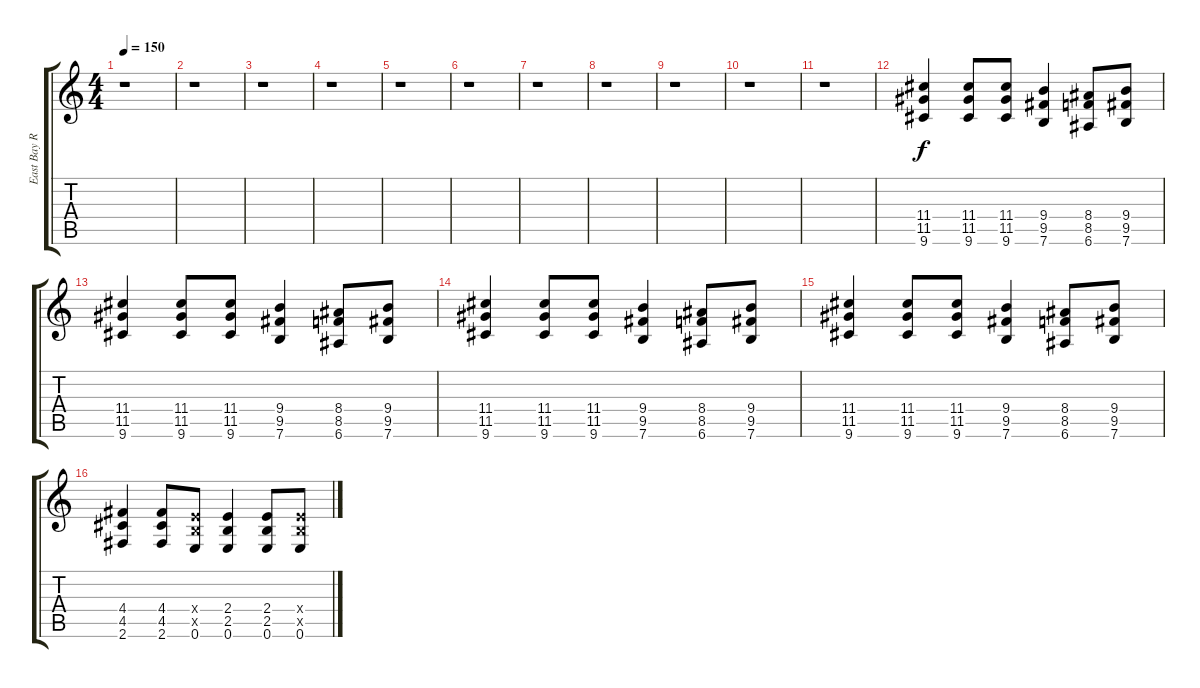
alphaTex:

\track ("East Bay Ray" "East Bay R") {instrument distortionguitar}
\staff {score tabs}
\tuning (E4 B3 G3 D3 A2 E2) {hide}
\ts (4 4)
\tempo 150
\clef g2
\ks c
r.1{dy f} |
r.1 |
r.1 |
r.1 |
r.1 |
r.1 |
r.1 |
r.1 |
r.1 |
r.1 |
r.1 |
(11.4 11.5 9.6).4 (11.4 11.5 9.6).8 (11.4 11.5 9.6).8 (9.4 9.5 7.6).4 (8.4 8.5 6.6).8 (9.4 9.5 7.6).8 |
(11.4 11.5 9.6).4 (11.4 11.5 9.6).8 (11.4 11.5 9.6).8 (9.4 9.5 7.6).4 (8.4 8.5 6.6).8 (9.4 9.5 7.6).8 |
(11.4 11.5 9.6).4 (11.4 11.5 9.6).8 (11.4 11.5 9.6).8 (9.4 9.5 7.6).4 (8.4 8.5 6.6).8 (9.4 9.5 7.6).8 |
(11.4 11.5 9.6).4 (11.4 11.5 9.6).8 (11.4 11.5 9.6).8 (9.4 9.5 7.6).4 (8.4 8.5 6.6).8 (9.4 9.5 7.6).8 |
(4.4 4.5 2.6).4 (4.4 4.5 2.6).8 (2.4{x} 2.5{x} 0.6).8 (2.4 2.5 0.6).4 (2.4 2.5 0.6).8 (2.4{x} 2.5{x} 0.6).8
